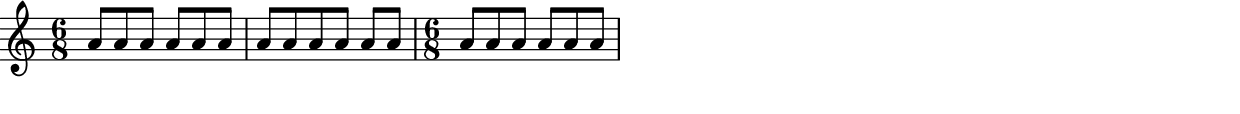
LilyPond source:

%% Generated by lilypond-book
%% Options: [exampleindent=10.16\mm,indent=0\mm,line-width=160\mm,paper-height=845.047\pt,paper-width=597.508\pt,papersize='(cons (* 597.508 pt) (* 845.047 pt)),quote]
\include "lilypond-book-preamble.ly"


% ****************************************************************
% Start cut-&-pastable-section
% ****************************************************************

#(ly:set-option 'eps-box-padding 3.000000)



\paper {
  #(set-paper-size '(cons (* 597.508 pt) (* 845.047 pt)))
  indent = 0\mm
  line-width = 160\mm
  % offset the left padding, also add 1mm as lilypond creates cropped
  % images with a little space on the right
  line-width = #(- line-width (* mm  3.000000) (* mm 1))
  line-width = 160\mm - 2.0 * 10.16\mm
  % offset the left padding, also add 1mm as lilypond creates cropped
  % images with a little space on the right
  line-width = #(- line-width (* mm  3.000000) (* mm 1))
}

\layout {
  
}




% ****************************************************************
% ly snippet:
% ****************************************************************
\sourcefileline 2336
\relative a' {
  \time 6/8
  \repeat unfold 6 { a8 }
  % raggruppamento (4 + 2)
  \set Timing.beatStructure = 4,2
  \repeat unfold 6 { a8 }
  % ritorno al comportamento predefinito
  \time 6/8
  \repeat unfold 6 { a8 }
}


% ****************************************************************
% end ly snippet
% ****************************************************************
